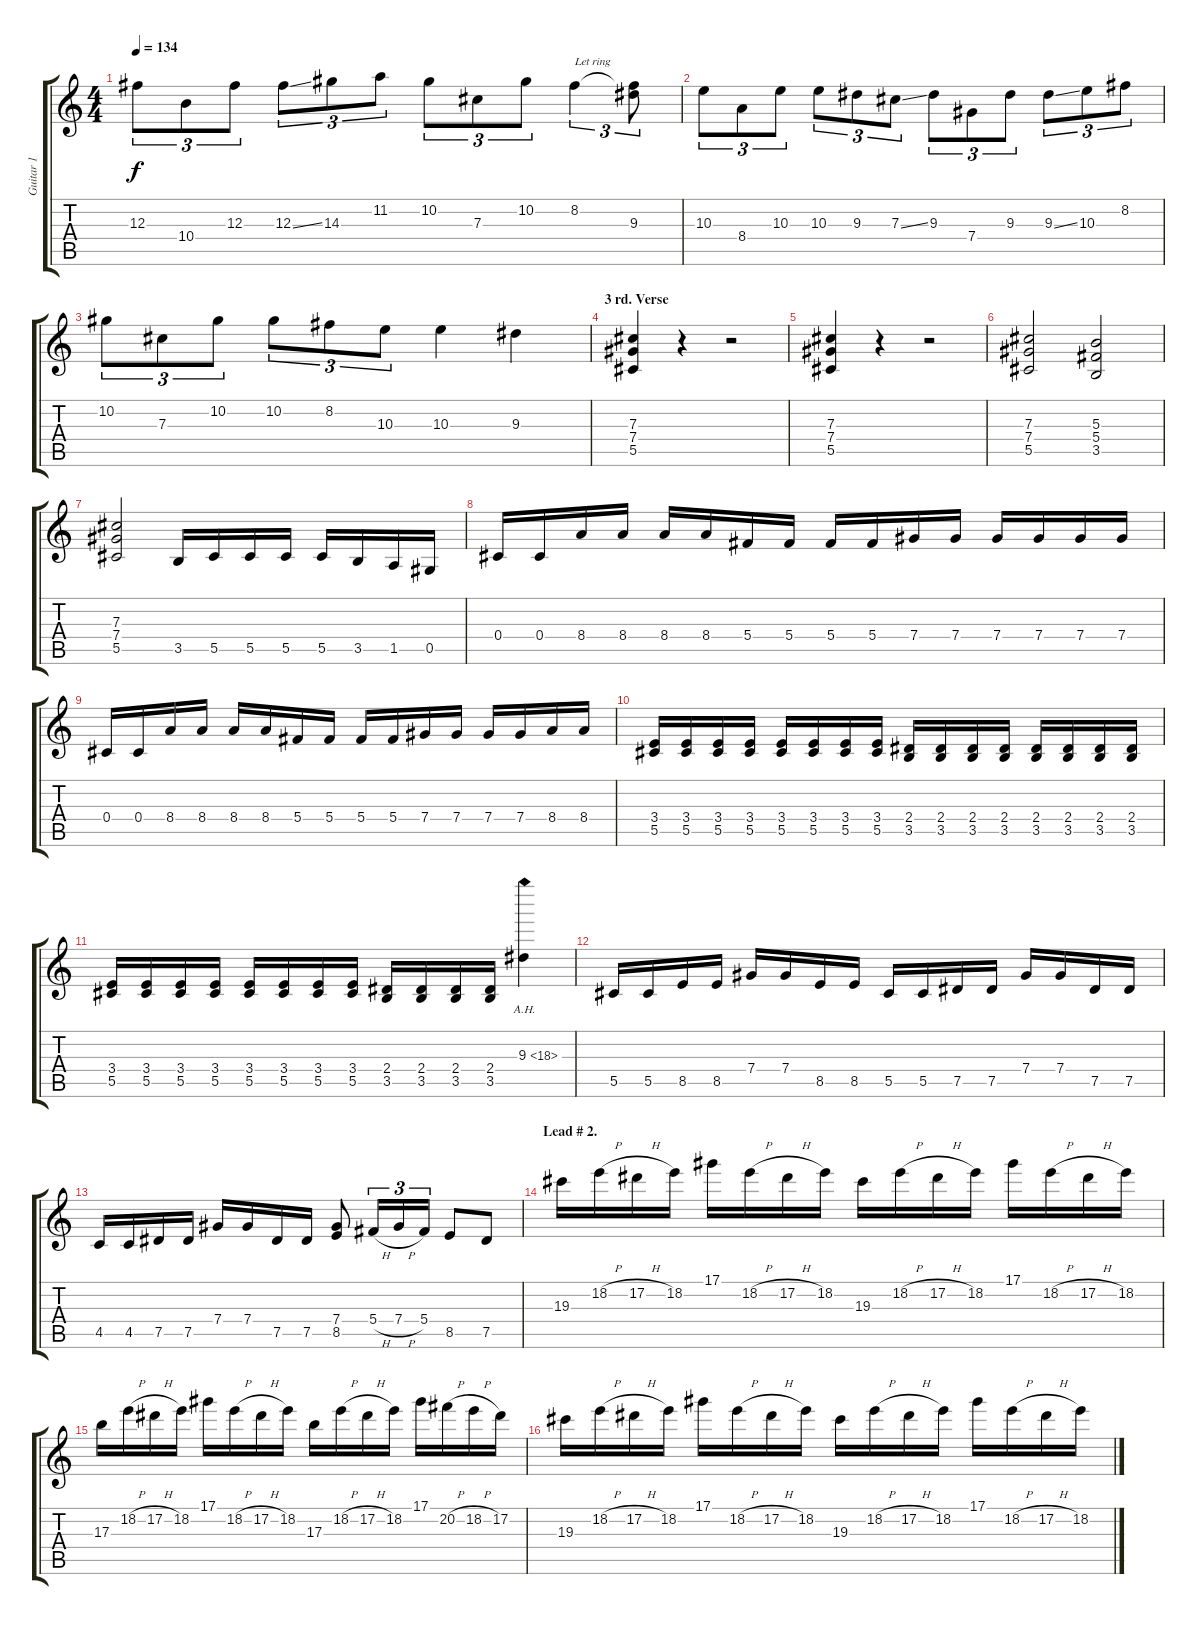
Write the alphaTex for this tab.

\track ("Guitar 1" "Guitar 1") {instrument distortionguitar}
\staff {score tabs}
\tuning (Eb4 Bb3 Gb3 Db3 Ab2 Eb2) {hide}
\ts (4 4)
\tempo 134
\clef g2
\ks c
12.3.8{tu (3 2) dy f} 10.4.8{tu (3 2)} 12.3.8{tu (3 2)} 12.3{ss}.8{tu (3 2)} 14.3.8{tu (3 2)} 11.2.8{tu (3 2)} 10.2.8{tu (3 2)} 7.3.8{tu (3 2)} 10.2.8{tu (3 2)} 8.2.4{tu (3 2) txt "Let ring"} (8.2{t} 9.3).8{tu (3 2)} |
10.3.8{tu (3 2)} 8.4.8{tu (3 2)} 10.3.8{tu (3 2)} 10.3.8{tu (3 2)} 9.3.8{tu (3 2)} 7.3{ss}.8{tu (3 2)} 9.3.8{tu (3 2)} 7.4.8{tu (3 2)} 9.3.8{tu (3 2)} 9.3{ss}.8{tu (3 2)} 10.3.8{tu (3 2)} 8.2.8{tu (3 2)} |
10.2.8{tu (3 2)} 7.3.8{tu (3 2)} 10.2.8{tu (3 2)} 10.2.8{tu (3 2)} 8.2.8{tu (3 2)} 10.3.8{tu (3 2)} 10.3.4 9.3.4 |
\section ("" "3 rd. Verse")
(7.3 7.4 5.5).4 r.4 r.2 |
(7.3 7.4 5.5).4 r.4 r.2 |
(7.3 7.4 5.5).2 (5.3 5.4 3.5).2 |
(7.3 7.4 5.5).2 3.5.16 5.5.16 5.5.16 5.5.16 5.5.16 3.5.16 1.5.16 0.5.16 |
0.4.16 0.4.16 8.4.16 8.4.16 8.4.16 8.4.16 5.4.16 5.4.16 5.4.16 5.4.16 7.4.16 7.4.16 7.4.16 7.4.16 7.4.16 7.4.16 |
0.4.16 0.4.16 8.4.16 8.4.16 8.4.16 8.4.16 5.4.16 5.4.16 5.4.16 5.4.16 7.4.16 7.4.16 7.4.16 7.4.16 8.4.16 8.4.16 |
(3.4 5.5).16 (3.4 5.5).16 (3.4 5.5).16 (3.4 5.5).16 (3.4 5.5).16 (3.4 5.5).16 (3.4 5.5).16 (3.4 5.5).16 (2.4 3.5).16 (2.4 3.5).16 (2.4 3.5).16 (2.4 3.5).16 (2.4 3.5).16 (2.4 3.5).16 (2.4 3.5).16 (2.4 3.5).16 |
(3.4 5.5).16 (3.4 5.5).16 (3.4 5.5).16 (3.4 5.5).16 (3.4 5.5).16 (3.4 5.5).16 (3.4 5.5).16 (3.4 5.5).16 (2.4 3.5).16 (2.4 3.5).16 (2.4 3.5).16 (2.4 3.5).16 9.3{ah 9}.4 |
5.5.16 5.5.16 8.5.16 8.5.16 7.4.16 7.4.16 8.5.16 8.5.16 5.5.16 5.5.16 7.5.16 7.5.16 7.4.16 7.4.16 7.5.16 7.5.16 |
4.5.16 4.5.16 7.5.16 7.5.16 7.4.16 7.4.16 7.5.16 7.5.16 (7.4 8.5).8 5.4{h}.16{tu (3 2)} 7.4{h}.16{tu (3 2)} 5.4.16{tu (3 2)} 8.5.8 7.5.8 |
\section ("" "Lead # 2.")
19.3.16 18.2{h}.16 17.2{h}.16 18.2.16 17.1.16 18.2{h}.16 17.2{h}.16 18.2.16 19.3.16 18.2{h}.16 17.2{h}.16 18.2.16 17.1.16 18.2{h}.16 17.2{h}.16 18.2.16 |
17.3.16 18.2{h}.16 17.2{h}.16 18.2.16 17.1.16 18.2{h}.16 17.2{h}.16 18.2.16 17.3.16 18.2{h}.16 17.2{h}.16 18.2.16 17.1.16 20.2{h}.16 18.2{h}.16 17.2.16 |
19.3.16 18.2{h}.16 17.2{h}.16 18.2.16 17.1.16 18.2{h}.16 17.2{h}.16 18.2.16 19.3.16 18.2{h}.16 17.2{h}.16 18.2.16 17.1.16 18.2{h}.16 17.2{h}.16 18.2.16
